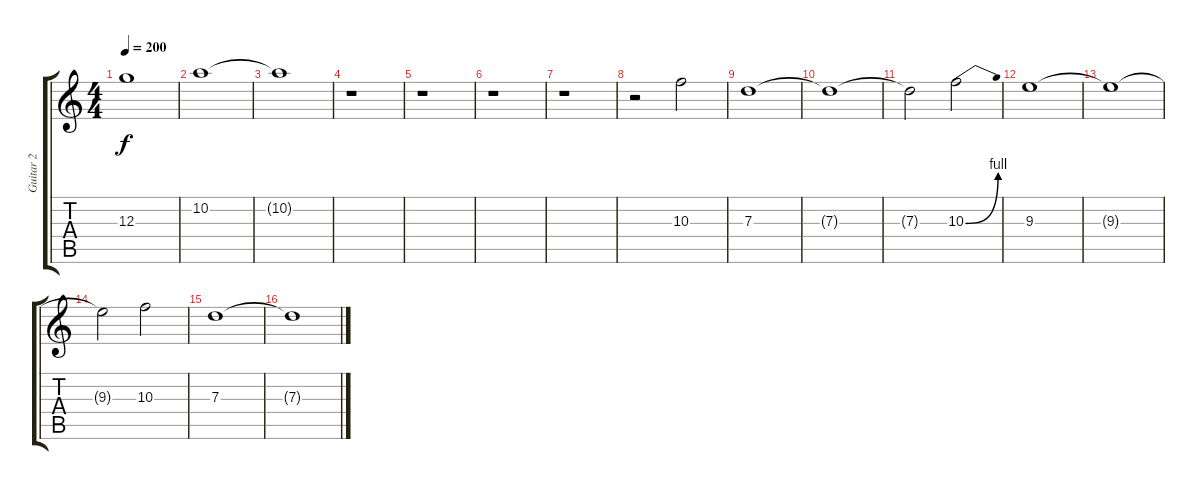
\track ("Guitar 2" "Guitar 2") {instrument acousticguitarsteel}
\staff {score tabs}
\tuning (E4 B3 G3 D3 A2 E2) {hide}
\ts (4 4)
\tempo 200
\clef g2
\ks c
12.3.1{dy f} |
10.2.1 |
10.2{t}.1 |
r.1 |
r.1 |
r.1 |
r.1 |
r.2 10.3.2 |
7.3.1 |
7.3{t}.1 |
7.3{t}.2 10.3{be (bend 0 0 60 4)}.2 |
9.3.1 |
9.3{t}.1 |
9.3{t}.2 10.3.2 |
7.3.1 |
7.3{t}.1
